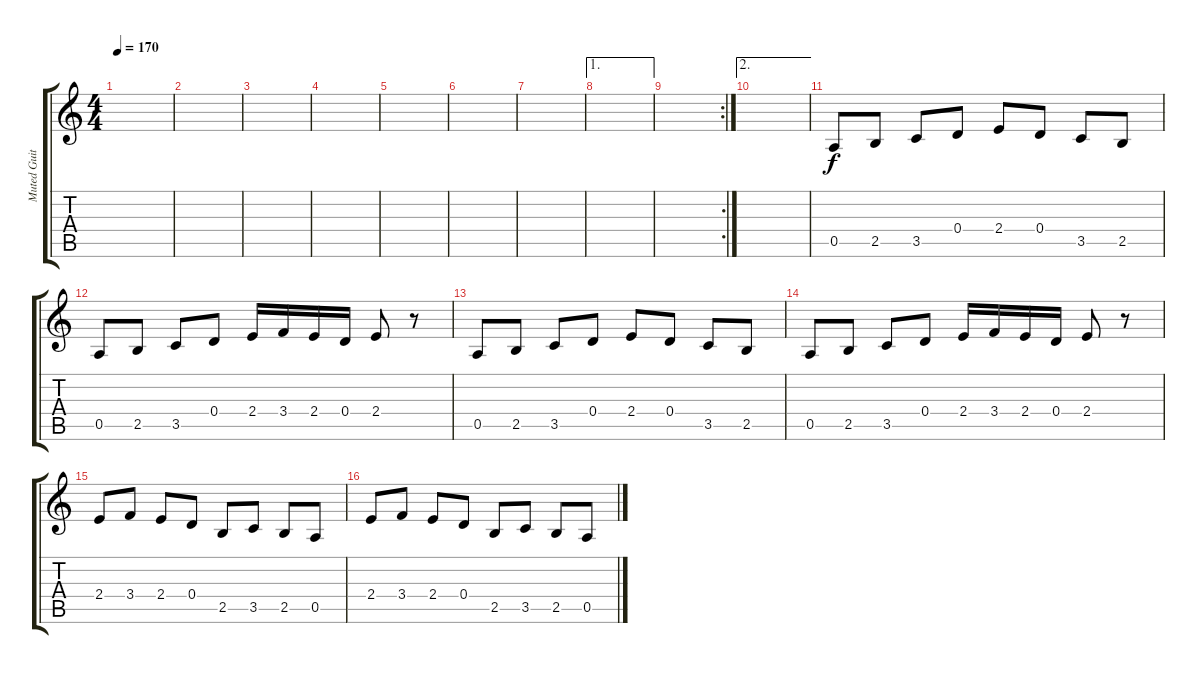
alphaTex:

\track ("Muted Guitar" "Muted Guit") {instrument electricguitarmuted}
\staff {score tabs}
\tuning (E4 B3 G3 D3 A2 E2) {hide}
\ts (4 4)
\tempo 170
\clef g2
\ks c
|
|
|
|
|
|
|
\ae 1
|
\rc 2
|
\ae 2
|
0.5.8 2.5.8 3.5.8 0.4.8 2.4.8 0.4.8 3.5.8 2.5.8 |
0.5.8 2.5.8 3.5.8 0.4.8 2.4.16 3.4.16 2.4.16 0.4.16 2.4.8 r.8 |
0.5.8 2.5.8 3.5.8 0.4.8 2.4.8 0.4.8 3.5.8 2.5.8 |
0.5.8 2.5.8 3.5.8 0.4.8 2.4.16 3.4.16 2.4.16 0.4.16 2.4.8 r.8 |
2.4.8 3.4.8 2.4.8 0.4.8 2.5.8 3.5.8 2.5.8 0.5.8 |
2.4.8 3.4.8 2.4.8 0.4.8 2.5.8 3.5.8 2.5.8 0.5.8
